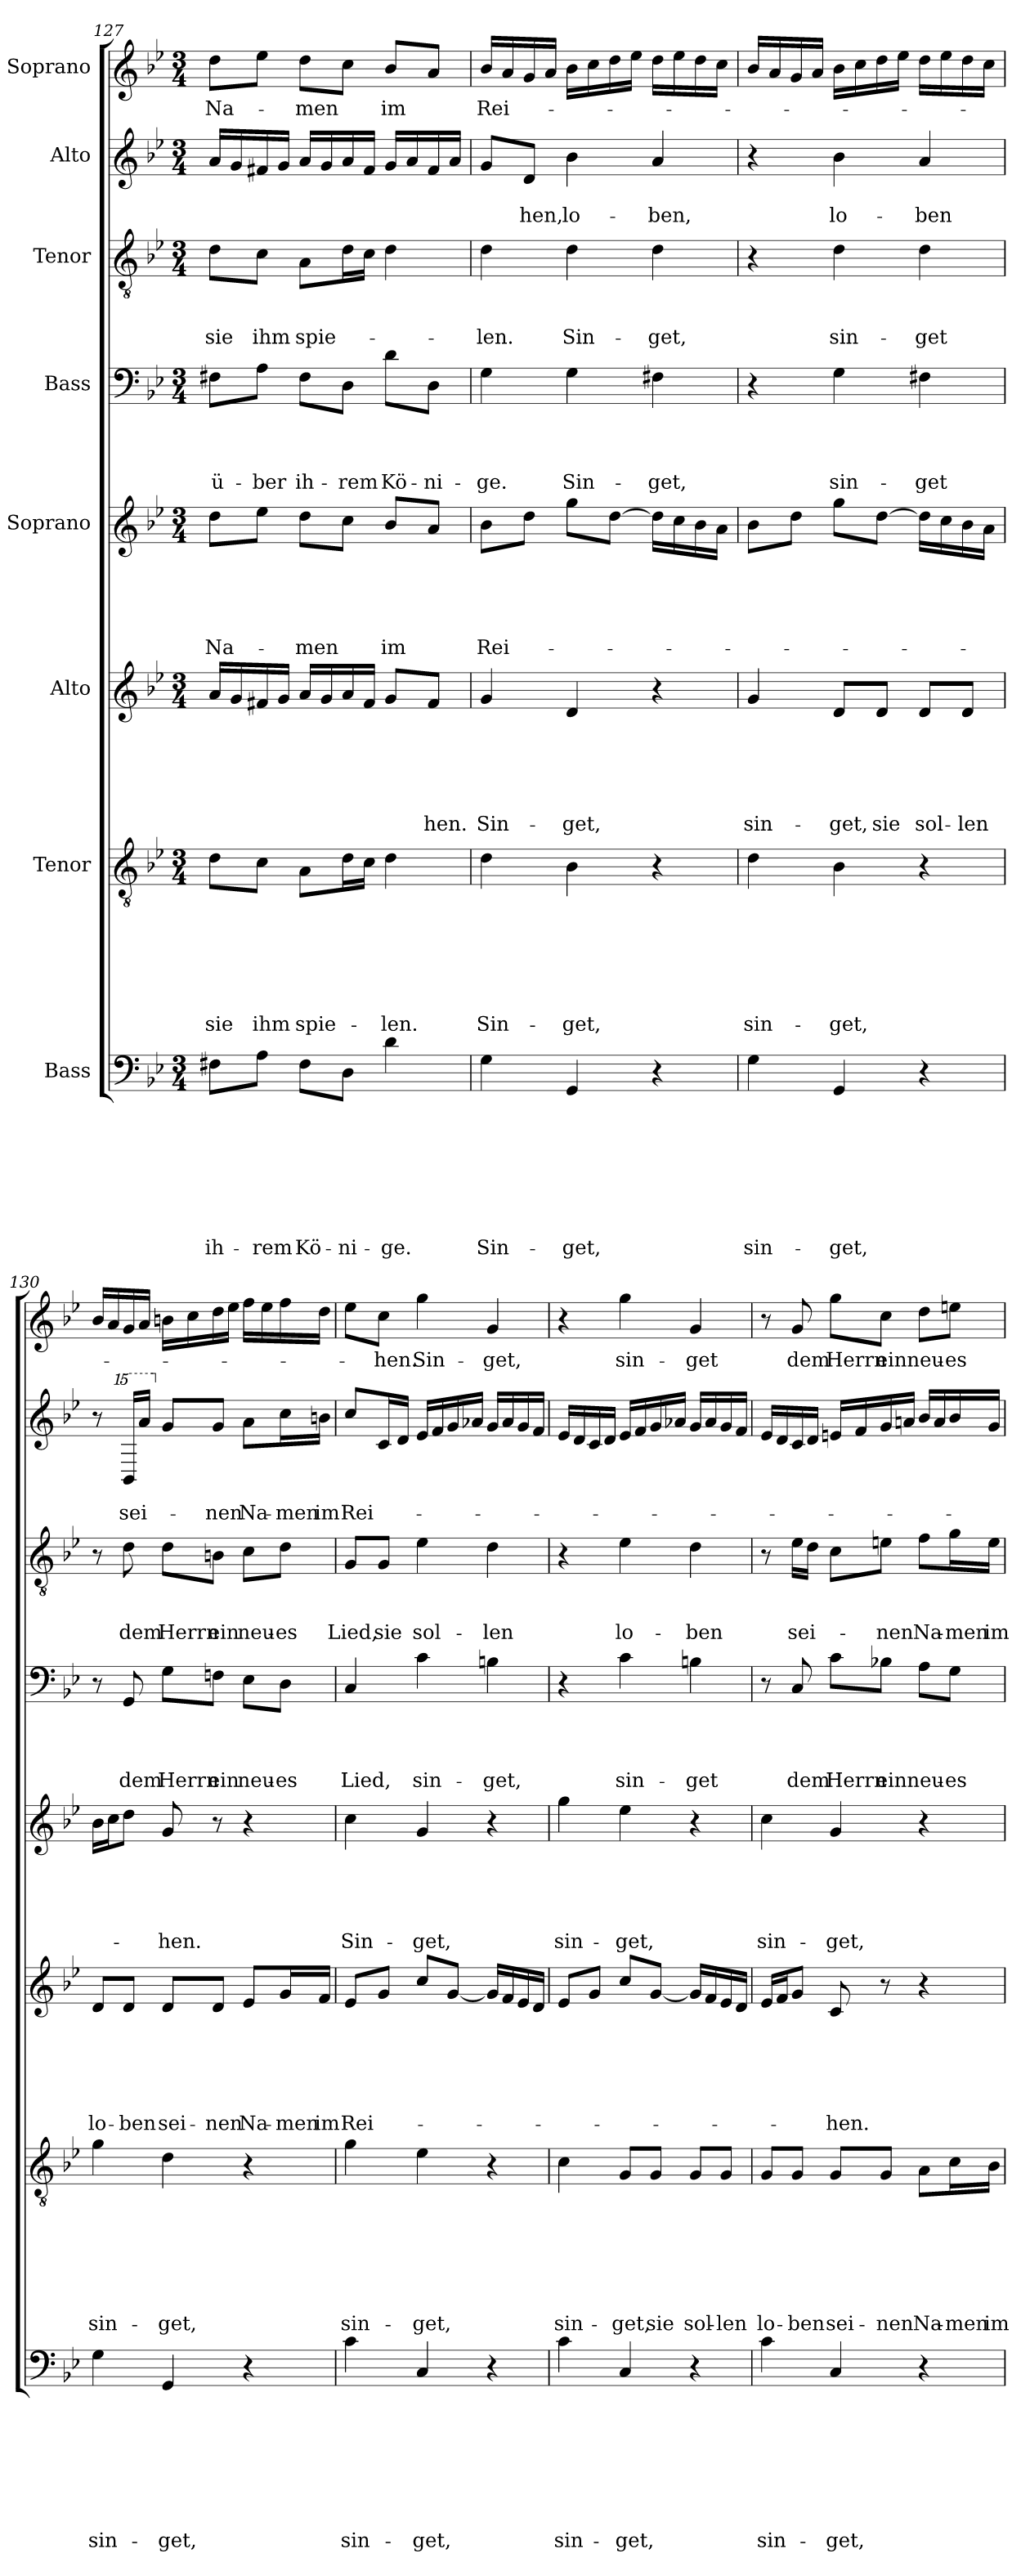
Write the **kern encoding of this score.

**kern	**text	**text	**text	**text	**text	**text	**text	**text	**kern	**text	**text	**text	**text	**text	**text	**text	**kern	**text	**text	**text	**text	**text	**text	**kern	**text	**text	**text	**text	**text	**kern	**text	**text	**text	**text	**kern	**text	**text	**text	**kern	**text	**text	**kern	**text
*part8	*part8	*part8	*part8	*part8	*part8	*part8	*part8	*part8	*part7	*part7	*part7	*part7	*part7	*part7	*part7	*part7	*part6	*part6	*part6	*part6	*part6	*part6	*part6	*part5	*part5	*part5	*part5	*part5	*part5	*part4	*part4	*part4	*part4	*part4	*part3	*part3	*part3	*part3	*part2	*part2	*part2	*part1	*part1
*staff8	*staff8	*staff8	*staff8	*staff8	*staff8	*staff8	*staff8	*staff8	*staff7	*staff7	*staff7	*staff7	*staff7	*staff7	*staff7	*staff7	*staff6	*staff6	*staff6	*staff6	*staff6	*staff6	*staff6	*staff5	*staff5	*staff5	*staff5	*staff5	*staff5	*staff4	*staff4	*staff4	*staff4	*staff4	*staff3	*staff3	*staff3	*staff3	*staff2	*staff2	*staff2	*staff1	*staff1
*I"Bass	*	*	*	*	*	*	*	*	*I"Tenor	*	*	*	*	*	*	*	*I"Alto	*	*	*	*	*	*	*I"Soprano	*	*	*	*	*	*I"Bass	*	*	*	*	*I"Tenor	*	*	*	*I"Alto	*	*	*I"Soprano	*
*clefF4	*	*	*	*	*	*	*	*	*clefGv2	*	*	*	*	*	*	*	*clefG2	*	*	*	*	*	*	*clefG2	*	*	*	*	*	*clefF4	*	*	*	*	*clefGv2	*	*	*	*clefG2	*	*	*clefG2	*
*k[b-e-]	*	*	*	*	*	*	*	*	*k[b-e-]	*	*	*	*	*	*	*	*k[b-e-]	*	*	*	*	*	*	*k[b-e-]	*	*	*	*	*	*k[b-e-]	*	*	*	*	*k[b-e-]	*	*	*	*k[b-e-]	*	*	*k[b-e-]	*
*B-:	*	*	*	*	*	*	*	*	*B-:	*	*	*	*	*	*	*	*B-:	*	*	*	*	*	*	*B-:	*	*	*	*	*	*B-:	*	*	*	*	*B-:	*	*	*	*B-:	*	*	*B-:	*
*M3/4	*	*	*	*	*	*	*	*	*M3/4	*	*	*	*	*	*	*	*M3/4	*	*	*	*	*	*	*M3/4	*	*	*	*	*	*M3/4	*	*	*	*	*M3/4	*	*	*	*M3/4	*	*	*M3/4	*
=127	=127	=127	=127	=127	=127	=127	=127	=127	=127	=127	=127	=127	=127	=127	=127	=127	=127	=127	=127	=127	=127	=127	=127	=127	=127	=127	=127	=127	=127	=127	=127	=127	=127	=127	=127	=127	=127	=127	=127	=127	=127	=127	=127
!	!	!	!	!	!	!	!	!LO:LY:b	!	!	!	!	!	!	!	!LO:LY:b	!	!	!	!	!	!	!	!	!	!	!	!	!LO:LY:b	!	!	!	!	!LO:LY:b	!	!	!	!LO:LY:b	!	!	!	!	!LO:LY:b
8F#X\L	.	.	.	.	.	.	.	ih-	8d\L	.	.	.	.	.	.	sie	16a/LL	.	.	.	.	.	.	8dd\L	.	.	.	.	Na-	8F#X\L	.	.	.	ü-	8d\L	.	.	sie	16a/LL	.	.	8dd\L	Na-
.	.	.	.	.	.	.	.	.	.	.	.	.	.	.	.	.	16g/	.	.	.	.	.	.	.	.	.	.	.	.	.	.	.	.	.	.	.	.	.	16g/	.	.	.	.
!	!	!	!	!	!	!	!	!LO:LY:b	!	!	!	!	!	!	!	!LO:LY:b	!	!	!	!	!	!	!	!	!	!	!	!	!	!	!	!	!	!LO:LY:b	!	!	!	!LO:LY:b	!	!	!	!	!
8A\J	.	.	.	.	.	.	.	-rem	8c\J	.	.	.	.	.	.	ihm	16f#X/	.	.	.	.	.	.	8ee-\J	.	.	.	.	.	8A\J	.	.	.	-ber	8c\J	.	.	ihm	16f#X/	.	.	8ee-\J	.
.	.	.	.	.	.	.	.	.	.	.	.	.	.	.	.	.	16g/JJ	.	.	.	.	.	.	.	.	.	.	.	.	.	.	.	.	.	.	.	.	.	16g/JJ	.	.	.	.
!	!	!	!	!	!	!	!	!LO:LY:b	!	!	!	!	!	!	!	!LO:LY:b	!	!	!	!	!	!	!	!	!	!	!	!	!LO:LY:b	!	!	!	!	!LO:LY:b	!	!	!	!LO:LY:b	!	!	!	!	!LO:LY:b
8F#\L	.	.	.	.	.	.	.	Kö-	8A\L	.	.	.	.	.	.	spie-	16a/LL	.	.	.	.	.	.	8dd\L	.	.	.	.	-men	8F#\L	.	.	.	ih-	8A\L	.	.	spie-	16a/LL	.	.	8dd\L	-men
.	.	.	.	.	.	.	.	.	.	.	.	.	.	.	.	.	16g/	.	.	.	.	.	.	.	.	.	.	.	.	.	.	.	.	.	.	.	.	.	16g/	.	.	.	.
!	!	!	!	!	!	!	!	!LO:LY:b	!	!	!	!	!	!	!	!	!	!	!	!	!	!	!	!	!	!	!	!	!	!	!	!	!	!LO:LY:b	!	!	!	!	!	!	!	!	!
8D\J	.	.	.	.	.	.	.	-ni-	16d\L	.	.	.	.	.	.	.	16a/	.	.	.	.	.	.	8cc\J	.	.	.	.	.	8D\J	.	.	.	-rem	16d\L	.	.	.	16a/	.	.	8cc\J	.
.	.	.	.	.	.	.	.	.	16c\JJ	.	.	.	.	.	.	.	16f#/JJ	.	.	.	.	.	.	.	.	.	.	.	.	.	.	.	.	.	16c\JJ	.	.	.	16f#/JJ	.	.	.	.
!	!	!	!	!	!	!	!	!LO:LY:b	!	!	!	!	!	!	!	!LO:LY:b	!	!	!	!	!	!	!	!	!	!	!	!	!LO:LY:b	!	!	!	!	!LO:LY:b	!	!	!	!	!	!	!	!	!LO:LY:b
4d\	.	.	.	.	.	.	.	-ge.	4d\	.	.	.	.	.	.	-len.	8g/L	.	.	.	.	.	.	8b-/L	.	.	.	.	im	8d\L	.	.	.	Kö-	4d\	.	.	.	16g/LL	.	.	8b-/L	im
.	.	.	.	.	.	.	.	.	.	.	.	.	.	.	.	.	.	.	.	.	.	.	.	.	.	.	.	.	.	.	.	.	.	.	.	.	.	.	16a/	.	.	.	.
!	!	!	!	!	!	!	!	!	!	!	!	!	!	!	!	!	!	!	!	!	!	!	!LO:LY:b	!	!	!	!	!	!	!	!	!	!	!LO:LY:b	!	!	!	!	!	!	!	!	!
.	.	.	.	.	.	.	.	.	.	.	.	.	.	.	.	.	8f#/J	.	.	.	.	.	-hen.	8a/J	.	.	.	.	.	8D\J	.	.	.	-ni-	.	.	.	.	16f#/	.	.	8a/J	.
.	.	.	.	.	.	.	.	.	.	.	.	.	.	.	.	.	.	.	.	.	.	.	.	.	.	.	.	.	.	.	.	.	.	.	.	.	.	.	16a/JJ	.	.	.	.
!!LO:PB:g=z
=128	=128	=128	=128	=128	=128	=128	=128	=128	=128	=128	=128	=128	=128	=128	=128	=128	=128	=128	=128	=128	=128	=128	=128	=128	=128	=128	=128	=128	=128	=128	=128	=128	=128	=128	=128	=128	=128	=128	=128	=128	=128	=128	=128
!	!	!	!	!	!	!	!	!LO:LY:b	!	!	!	!	!	!	!	!LO:LY:b	!	!	!	!	!	!	!LO:LY:b	!	!	!	!	!	!LO:LY:b	!	!	!	!	!LO:LY:b	!	!	!	!LO:LY:b	!	!	!	!	!LO:LY:b
4G\	.	.	.	.	.	.	.	Sin-	4d\	.	.	.	.	.	.	Sin-	4g/	.	.	.	.	.	Sin-	8b-\L	.	.	.	.	Rei-	4G\	.	.	.	-ge.	4d\	.	.	-len.	8g/L	.	.	16b-/LL	Rei-
.	.	.	.	.	.	.	.	.	.	.	.	.	.	.	.	.	.	.	.	.	.	.	.	.	.	.	.	.	.	.	.	.	.	.	.	.	.	.	.	.	.	16a/	.
!	!	!	!	!	!	!	!	!	!	!	!	!	!	!	!	!	!	!	!	!	!	!	!	!	!	!	!	!	!	!	!	!	!	!	!	!	!	!	!	!	!LO:LY:b	!	!
.	.	.	.	.	.	.	.	.	.	.	.	.	.	.	.	.	.	.	.	.	.	.	.	8dd\J	.	.	.	.	.	.	.	.	.	.	.	.	.	.	8d/J	.	-hen,	16g/	.
.	.	.	.	.	.	.	.	.	.	.	.	.	.	.	.	.	.	.	.	.	.	.	.	.	.	.	.	.	.	.	.	.	.	.	.	.	.	.	.	.	.	16a/JJ	.
!	!	!	!	!	!	!	!	!LO:LY:b	!	!	!	!	!	!	!	!LO:LY:b	!	!	!	!	!	!	!LO:LY:b	!	!	!	!	!	!	!	!	!	!	!LO:LY:b	!	!	!	!LO:LY:b	!	!	!LO:LY:b	!	!
4GG/	.	.	.	.	.	.	.	-get,	4B-\	.	.	.	.	.	.	-get,	4d/	.	.	.	.	.	-get,	8gg\L	.	.	.	.	.	4G\	.	.	.	Sin-	4d\	.	.	Sin-	4b-\	.	lo-	16b-\LL	.
.	.	.	.	.	.	.	.	.	.	.	.	.	.	.	.	.	.	.	.	.	.	.	.	.	.	.	.	.	.	.	.	.	.	.	.	.	.	.	.	.	.	16cc\	.
.	.	.	.	.	.	.	.	.	.	.	.	.	.	.	.	.	.	.	.	.	.	.	.	[>8dd\J	.	.	.	.	.	.	.	.	.	.	.	.	.	.	.	.	.	16dd\	.
.	.	.	.	.	.	.	.	.	.	.	.	.	.	.	.	.	.	.	.	.	.	.	.	.	.	.	.	.	.	.	.	.	.	.	.	.	.	.	.	.	.	16ee-\JJ	.
!	!	!	!	!	!	!	!	!	!	!	!	!	!	!	!	!	!	!	!	!	!	!	!	!	!	!	!	!	!	!	!	!	!	!LO:LY:b	!	!	!	!LO:LY:b	!	!	!LO:LY:b	!	!
4r	.	.	.	.	.	.	.	.	4r	.	.	.	.	.	.	.	4r	.	.	.	.	.	.	16dd\LL]	.	.	.	.	.	4F#X\	.	.	.	-get,	4d\	.	.	-get,	4a/	.	-ben,	16dd\LL	.
.	.	.	.	.	.	.	.	.	.	.	.	.	.	.	.	.	.	.	.	.	.	.	.	16cc\	.	.	.	.	.	.	.	.	.	.	.	.	.	.	.	.	.	16ee-\	.
.	.	.	.	.	.	.	.	.	.	.	.	.	.	.	.	.	.	.	.	.	.	.	.	16b-\	.	.	.	.	.	.	.	.	.	.	.	.	.	.	.	.	.	16dd\	.
.	.	.	.	.	.	.	.	.	.	.	.	.	.	.	.	.	.	.	.	.	.	.	.	16a\JJ	.	.	.	.	.	.	.	.	.	.	.	.	.	.	.	.	.	16cc\JJ	.
=129	=129	=129	=129	=129	=129	=129	=129	=129	=129	=129	=129	=129	=129	=129	=129	=129	=129	=129	=129	=129	=129	=129	=129	=129	=129	=129	=129	=129	=129	=129	=129	=129	=129	=129	=129	=129	=129	=129	=129	=129	=129	=129	=129
!	!	!	!	!	!	!	!	!LO:LY:b	!	!	!	!	!	!	!	!LO:LY:b	!	!	!	!	!	!	!LO:LY:b	!	!	!	!	!	!	!	!	!	!	!	!	!	!	!	!	!	!	!	!
4G\	.	.	.	.	.	.	.	sin-	4d\	.	.	.	.	.	.	sin-	4g/	.	.	.	.	.	sin-	8b-\L	.	.	.	.	.	4r	.	.	.	.	4r	.	.	.	4r	.	.	16b-/LL	.
.	.	.	.	.	.	.	.	.	.	.	.	.	.	.	.	.	.	.	.	.	.	.	.	.	.	.	.	.	.	.	.	.	.	.	.	.	.	.	.	.	.	16a/	.
.	.	.	.	.	.	.	.	.	.	.	.	.	.	.	.	.	.	.	.	.	.	.	.	8dd\J	.	.	.	.	.	.	.	.	.	.	.	.	.	.	.	.	.	16g/	.
.	.	.	.	.	.	.	.	.	.	.	.	.	.	.	.	.	.	.	.	.	.	.	.	.	.	.	.	.	.	.	.	.	.	.	.	.	.	.	.	.	.	16a/JJ	.
!	!	!	!	!	!	!	!	!LO:LY:b	!	!	!	!	!	!	!	!LO:LY:b	!	!	!	!	!	!	!LO:LY:b	!	!	!	!	!	!	!	!	!	!	!LO:LY:b	!	!	!	!LO:LY:b	!	!	!LO:LY:b	!	!
4GG/	.	.	.	.	.	.	.	-get,	4B-\	.	.	.	.	.	.	-get,	8d/L	.	.	.	.	.	-get,	8gg\L	.	.	.	.	.	4G\	.	.	.	sin-	4d\	.	.	sin-	4b-\	.	lo-	16b-\LL	.
.	.	.	.	.	.	.	.	.	.	.	.	.	.	.	.	.	.	.	.	.	.	.	.	.	.	.	.	.	.	.	.	.	.	.	.	.	.	.	.	.	.	16cc\	.
!	!	!	!	!	!	!	!	!	!	!	!	!	!	!	!	!	!	!	!	!	!	!	!LO:LY:b	!	!	!	!	!	!	!	!	!	!	!	!	!	!	!	!	!	!	!	!
.	.	.	.	.	.	.	.	.	.	.	.	.	.	.	.	.	8d/J	.	.	.	.	.	sie	[>8dd\J	.	.	.	.	.	.	.	.	.	.	.	.	.	.	.	.	.	16dd\	.
.	.	.	.	.	.	.	.	.	.	.	.	.	.	.	.	.	.	.	.	.	.	.	.	.	.	.	.	.	.	.	.	.	.	.	.	.	.	.	.	.	.	16ee-\JJ	.
!	!	!	!	!	!	!	!	!	!	!	!	!	!	!	!	!	!	!	!	!	!	!	!LO:LY:b	!	!	!	!	!	!	!	!	!	!	!LO:LY:b	!	!	!	!LO:LY:b	!	!	!LO:LY:b	!	!
4r	.	.	.	.	.	.	.	.	4r	.	.	.	.	.	.	.	8d/L	.	.	.	.	.	sol-	16dd\LL]	.	.	.	.	.	4F#X\	.	.	.	-get	4d\	.	.	-get	4a/	.	-ben	16dd\LL	.
.	.	.	.	.	.	.	.	.	.	.	.	.	.	.	.	.	.	.	.	.	.	.	.	16cc\	.	.	.	.	.	.	.	.	.	.	.	.	.	.	.	.	.	16ee-\	.
!	!	!	!	!	!	!	!	!	!	!	!	!	!	!	!	!	!	!	!	!	!	!	!LO:LY:b	!	!	!	!	!	!	!	!	!	!	!	!	!	!	!	!	!	!	!	!
.	.	.	.	.	.	.	.	.	.	.	.	.	.	.	.	.	8d/J	.	.	.	.	.	-len	16b-\	.	.	.	.	.	.	.	.	.	.	.	.	.	.	.	.	.	16dd\	.
.	.	.	.	.	.	.	.	.	.	.	.	.	.	.	.	.	.	.	.	.	.	.	.	16a\JJ	.	.	.	.	.	.	.	.	.	.	.	.	.	.	.	.	.	16cc\JJ	.
=130	=130	=130	=130	=130	=130	=130	=130	=130	=130	=130	=130	=130	=130	=130	=130	=130	=130	=130	=130	=130	=130	=130	=130	=130	=130	=130	=130	=130	=130	=130	=130	=130	=130	=130	=130	=130	=130	=130	=130	=130	=130	=130	=130
!	!	!	!	!	!	!	!	!LO:LY:b	!	!	!	!	!	!	!	!LO:LY:b	!	!	!	!	!	!	!LO:LY:b	!	!	!	!	!	!	!	!	!	!	!	!	!	!	!	!	!	!	!	!
4G\	.	.	.	.	.	.	.	sin-	4g\	.	.	.	.	.	.	sin-	8d/L	.	.	.	.	.	lo-	16b-\LL	.	.	.	.	.	8r	.	.	.	.	8r	.	.	.	8r	.	.	16b-/LL	.
.	.	.	.	.	.	.	.	.	.	.	.	.	.	.	.	.	.	.	.	.	.	.	.	16cc\J	.	.	.	.	.	.	.	.	.	.	.	.	.	.	.	.	.	16a/	.
!	!	!	!	!	!	!	!	!	!	!	!	!	!	!	!	!	!	!	!	!	!	!	!LO:LY:b	!	!	!	!	!	!	!	!	!	!	!LO:LY:b	!	!	!	!LO:LY:b	!	!	!	!	!
*	*	*	*	*	*	*	*	*	*	*	*	*	*	*	*	*	*	*	*	*	*	*	*	*	*	*	*	*	*	*	*	*	*	*	*	*	*	*	*15ma	*	*	*	*
!	!	!	!	!	!	!	!	!	!	!	!	!	!	!	!	!	!	!	!	!	!	!	!	!	!	!	!	!	!	!	!	!	!	!	!	!	!	!	!	!	!LO:LY:b	!	!
.	.	.	.	.	.	.	.	.	.	.	.	.	.	.	.	.	8d/J	.	.	.	.	.	-ben	8dd\J	.	.	.	.	.	8GG/	.	.	.	dem	8d\	.	.	dem	16b-/LL	.	sei-	16g/	.
.	.	.	.	.	.	.	.	.	.	.	.	.	.	.	.	.	.	.	.	.	.	.	.	.	.	.	.	.	.	.	.	.	.	.	.	.	.	.	16aaa/JJ	.	.	16a/JJ	.
!	!	!	!	!	!	!	!	!LO:LY:b	!	!	!	!	!	!	!	!LO:LY:b	!	!	!	!	!	!	!LO:LY:b	!	!	!	!	!	!LO:LY:b	!	!	!	!	!LO:LY:b	!	!	!	!LO:LY:b	!	!	!	!	!
*	*	*	*	*	*	*	*	*	*	*	*	*	*	*	*	*	*	*	*	*	*	*	*	*	*	*	*	*	*	*	*	*	*	*	*	*	*	*	*X15ma	*	*	*	*
4GG/	.	.	.	.	.	.	.	-get,	4d\	.	.	.	.	.	.	-get,	8d/L	.	.	.	.	.	sei-	8g/	.	.	.	.	-hen.	8G\L	.	.	.	Herrn	8d\L	.	.	Herrn	8g/L	.	.	16bn\LL	.
.	.	.	.	.	.	.	.	.	.	.	.	.	.	.	.	.	.	.	.	.	.	.	.	.	.	.	.	.	.	.	.	.	.	.	.	.	.	.	.	.	.	16cc\	.
!	!	!	!	!	!	!	!	!	!	!	!	!	!	!	!	!	!	!	!	!	!	!	!LO:LY:b	!	!	!	!	!	!	!	!	!	!	!LO:LY:b	!	!	!	!LO:LY:b	!	!	!LO:LY:b	!	!
.	.	.	.	.	.	.	.	.	.	.	.	.	.	.	.	.	8d/J	.	.	.	.	.	-nen	8r	.	.	.	.	.	8Fn\J	.	.	.	ein	8Bn\J	.	.	ein	8g/J	.	-nen	16dd\	.
.	.	.	.	.	.	.	.	.	.	.	.	.	.	.	.	.	.	.	.	.	.	.	.	.	.	.	.	.	.	.	.	.	.	.	.	.	.	.	.	.	.	16ee-\JJ	.
!	!	!	!	!	!	!	!	!	!	!	!	!	!	!	!	!	!	!	!	!	!	!	!LO:LY:b	!	!	!	!	!	!	!	!	!	!	!LO:LY:b	!	!	!	!LO:LY:b	!	!	!LO:LY:b	!	!
4r	.	.	.	.	.	.	.	.	4r	.	.	.	.	.	.	.	8e-/L	.	.	.	.	.	Na-	4r	.	.	.	.	.	8E-\L	.	.	.	neu-	8c\L	.	.	neu-	8a\L	.	Na-	16ff\LL	.
.	.	.	.	.	.	.	.	.	.	.	.	.	.	.	.	.	.	.	.	.	.	.	.	.	.	.	.	.	.	.	.	.	.	.	.	.	.	.	.	.	.	16ee-\	.
!	!	!	!	!	!	!	!	!	!	!	!	!	!	!	!	!	!	!	!	!	!	!	!LO:LY:b	!	!	!	!	!	!	!	!	!	!	!LO:LY:b	!	!	!	!LO:LY:b	!	!	!LO:LY:b	!	!
.	.	.	.	.	.	.	.	.	.	.	.	.	.	.	.	.	16g/L	.	.	.	.	.	-men	.	.	.	.	.	.	8D\J	.	.	.	-es	8d\J	.	.	-es	16cc\L	.	-men	16ff\	.
!	!	!	!	!	!	!	!	!	!	!	!	!	!	!	!	!	!	!	!	!	!	!	!LO:LY:b	!	!	!	!	!	!	!	!	!	!	!	!	!	!	!	!	!	!LO:LY:b	!	!
.	.	.	.	.	.	.	.	.	.	.	.	.	.	.	.	.	16f/JJ	.	.	.	.	.	im	.	.	.	.	.	.	.	.	.	.	.	.	.	.	.	16bn\JJ	.	im	16dd\JJ	.
=131	=131	=131	=131	=131	=131	=131	=131	=131	=131	=131	=131	=131	=131	=131	=131	=131	=131	=131	=131	=131	=131	=131	=131	=131	=131	=131	=131	=131	=131	=131	=131	=131	=131	=131	=131	=131	=131	=131	=131	=131	=131	=131	=131
!	!	!	!	!	!	!	!	!LO:LY:b	!	!	!	!	!	!	!	!LO:LY:b	!	!	!	!	!	!	!LO:LY:b	!	!	!	!	!	!LO:LY:b	!	!	!	!	!LO:LY:b	!	!	!	!LO:LY:b	!	!	!LO:LY:b	!	!
4c\	.	.	.	.	.	.	.	sin-	4g\	.	.	.	.	.	.	sin-	8e-/L	.	.	.	.	.	Rei-	4cc\	.	.	.	.	Sin-	4C/	.	.	.	Lied,	8G/L	.	.	Lied,	8cc/L	.	Rei-	8ee-\L	.
!	!	!	!	!	!	!	!	!	!	!	!	!	!	!	!	!	!	!	!	!	!	!	!	!	!	!	!	!	!	!	!	!	!	!	!	!	!	!LO:LY:b	!	!	!	!	!LO:LY:b
.	.	.	.	.	.	.	.	.	.	.	.	.	.	.	.	.	8g/J	.	.	.	.	.	.	.	.	.	.	.	.	.	.	.	.	.	8G/J	.	.	sie	16c/L	.	.	8cc\J	-hen.
.	.	.	.	.	.	.	.	.	.	.	.	.	.	.	.	.	.	.	.	.	.	.	.	.	.	.	.	.	.	.	.	.	.	.	.	.	.	.	16d/JJ	.	.	.	.
!	!	!	!	!	!	!	!	!LO:LY:b	!	!	!	!	!	!	!	!LO:LY:b	!	!	!	!	!	!	!	!	!	!	!	!	!LO:LY:b	!	!	!	!	!LO:LY:b	!	!	!	!LO:LY:b	!	!	!	!	!LO:LY:b
4C/	.	.	.	.	.	.	.	-get,	4e-\	.	.	.	.	.	.	-get,	8cc/L	.	.	.	.	.	.	4g/	.	.	.	.	-get,	4c\	.	.	.	sin-	4e-\	.	.	sol-	16e-/LL	.	.	4gg\	Sin-
.	.	.	.	.	.	.	.	.	.	.	.	.	.	.	.	.	.	.	.	.	.	.	.	.	.	.	.	.	.	.	.	.	.	.	.	.	.	.	16f/	.	.	.	.
.	.	.	.	.	.	.	.	.	.	.	.	.	.	.	.	.	[<8g/J	.	.	.	.	.	.	.	.	.	.	.	.	.	.	.	.	.	.	.	.	.	16g/	.	.	.	.
.	.	.	.	.	.	.	.	.	.	.	.	.	.	.	.	.	.	.	.	.	.	.	.	.	.	.	.	.	.	.	.	.	.	.	.	.	.	.	16a-X/JJ	.	.	.	.
!	!	!	!	!	!	!	!	!	!	!	!	!	!	!	!	!	!	!	!	!	!	!	!	!	!	!	!	!	!	!	!	!	!	!LO:LY:b	!	!	!	!LO:LY:b	!	!	!	!	!LO:LY:b
4r	.	.	.	.	.	.	.	.	4r	.	.	.	.	.	.	.	16g/LL]	.	.	.	.	.	.	4r	.	.	.	.	.	4Bn\	.	.	.	-get,	4d\	.	.	-len	16g/LL	.	.	4g/	-get,
.	.	.	.	.	.	.	.	.	.	.	.	.	.	.	.	.	16f/	.	.	.	.	.	.	.	.	.	.	.	.	.	.	.	.	.	.	.	.	.	16a-/	.	.	.	.
.	.	.	.	.	.	.	.	.	.	.	.	.	.	.	.	.	16e-/	.	.	.	.	.	.	.	.	.	.	.	.	.	.	.	.	.	.	.	.	.	16g/	.	.	.	.
.	.	.	.	.	.	.	.	.	.	.	.	.	.	.	.	.	16d/JJ	.	.	.	.	.	.	.	.	.	.	.	.	.	.	.	.	.	.	.	.	.	16f/JJ	.	.	.	.
!!LO:PB:g=z
=132	=132	=132	=132	=132	=132	=132	=132	=132	=132	=132	=132	=132	=132	=132	=132	=132	=132	=132	=132	=132	=132	=132	=132	=132	=132	=132	=132	=132	=132	=132	=132	=132	=132	=132	=132	=132	=132	=132	=132	=132	=132	=132	=132
!	!	!	!	!	!	!	!	!LO:LY:b	!	!	!	!	!	!	!	!LO:LY:b	!	!	!	!	!	!	!	!	!	!	!	!	!LO:LY:b	!	!	!	!	!	!	!	!	!	!	!	!	!	!
4c\	.	.	.	.	.	.	.	sin-	4c\	.	.	.	.	.	.	sin-	8e-/L	.	.	.	.	.	.	4gg\	.	.	.	.	sin-	4r	.	.	.	.	4r	.	.	.	16e-/LL	.	.	4r	.
.	.	.	.	.	.	.	.	.	.	.	.	.	.	.	.	.	.	.	.	.	.	.	.	.	.	.	.	.	.	.	.	.	.	.	.	.	.	.	16d/	.	.	.	.
.	.	.	.	.	.	.	.	.	.	.	.	.	.	.	.	.	8g/J	.	.	.	.	.	.	.	.	.	.	.	.	.	.	.	.	.	.	.	.	.	16c/	.	.	.	.
.	.	.	.	.	.	.	.	.	.	.	.	.	.	.	.	.	.	.	.	.	.	.	.	.	.	.	.	.	.	.	.	.	.	.	.	.	.	.	16d/JJ	.	.	.	.
!	!	!	!	!	!	!	!	!LO:LY:b	!	!	!	!	!	!	!	!LO:LY:b	!	!	!	!	!	!	!	!	!	!	!	!	!LO:LY:b	!	!	!	!	!LO:LY:b	!	!	!	!LO:LY:b	!	!	!	!	!LO:LY:b
4C/	.	.	.	.	.	.	.	-get,	8G/L	.	.	.	.	.	.	-get,	8cc/L	.	.	.	.	.	.	4ee-\	.	.	.	.	-get,	4c\	.	.	.	sin-	4e-\	.	.	lo-	16e-/LL	.	.	4gg\	sin-
.	.	.	.	.	.	.	.	.	.	.	.	.	.	.	.	.	.	.	.	.	.	.	.	.	.	.	.	.	.	.	.	.	.	.	.	.	.	.	16f/	.	.	.	.
!	!	!	!	!	!	!	!	!	!	!	!	!	!	!	!	!LO:LY:b	!	!	!	!	!	!	!	!	!	!	!	!	!	!	!	!	!	!	!	!	!	!	!	!	!	!	!
.	.	.	.	.	.	.	.	.	8G/J	.	.	.	.	.	.	sie	[<8g/J	.	.	.	.	.	.	.	.	.	.	.	.	.	.	.	.	.	.	.	.	.	16g/	.	.	.	.
.	.	.	.	.	.	.	.	.	.	.	.	.	.	.	.	.	.	.	.	.	.	.	.	.	.	.	.	.	.	.	.	.	.	.	.	.	.	.	16a-X/JJ	.	.	.	.
!	!	!	!	!	!	!	!	!	!	!	!	!	!	!	!	!LO:LY:b	!	!	!	!	!	!	!	!	!	!	!	!	!	!	!	!	!	!LO:LY:b	!	!	!	!LO:LY:b	!	!	!	!	!LO:LY:b
4r	.	.	.	.	.	.	.	.	8G/L	.	.	.	.	.	.	sol-	16g/LL]	.	.	.	.	.	.	4r	.	.	.	.	.	4Bn\	.	.	.	-get	4d\	.	.	-ben	16g/LL	.	.	4g/	-get
.	.	.	.	.	.	.	.	.	.	.	.	.	.	.	.	.	16f/	.	.	.	.	.	.	.	.	.	.	.	.	.	.	.	.	.	.	.	.	.	16a-/	.	.	.	.
!	!	!	!	!	!	!	!	!	!	!	!	!	!	!	!	!LO:LY:b	!	!	!	!	!	!	!	!	!	!	!	!	!	!	!	!	!	!	!	!	!	!	!	!	!	!	!
.	.	.	.	.	.	.	.	.	8G/J	.	.	.	.	.	.	-len	16e-/	.	.	.	.	.	.	.	.	.	.	.	.	.	.	.	.	.	.	.	.	.	16g/	.	.	.	.
.	.	.	.	.	.	.	.	.	.	.	.	.	.	.	.	.	16d/JJ	.	.	.	.	.	.	.	.	.	.	.	.	.	.	.	.	.	.	.	.	.	16f/JJ	.	.	.	.
=133	=133	=133	=133	=133	=133	=133	=133	=133	=133	=133	=133	=133	=133	=133	=133	=133	=133	=133	=133	=133	=133	=133	=133	=133	=133	=133	=133	=133	=133	=133	=133	=133	=133	=133	=133	=133	=133	=133	=133	=133	=133	=133	=133
!	!	!	!	!	!	!	!	!LO:LY:b	!	!	!	!	!	!	!	!LO:LY:b	!	!	!	!	!	!	!	!	!	!	!	!	!LO:LY:b	!	!	!	!	!	!	!	!	!	!	!	!	!	!
4c\	.	.	.	.	.	.	.	sin-	8G/L	.	.	.	.	.	.	lo-	16e-/LL	.	.	.	.	.	.	4cc\	.	.	.	.	sin-	8r	.	.	.	.	8r	.	.	.	16e-/LL	.	.	8r	.
.	.	.	.	.	.	.	.	.	.	.	.	.	.	.	.	.	16f/J	.	.	.	.	.	.	.	.	.	.	.	.	.	.	.	.	.	.	.	.	.	16d/	.	.	.	.
!	!	!	!	!	!	!	!	!	!	!	!	!	!	!	!	!LO:LY:b	!	!	!	!	!	!	!	!	!	!	!	!	!	!	!	!	!	!LO:LY:b	!	!	!	!LO:LY:b	!	!	!	!	!LO:LY:b
.	.	.	.	.	.	.	.	.	8G/J	.	.	.	.	.	.	-ben	8g/J	.	.	.	.	.	.	.	.	.	.	.	.	8C/	.	.	.	dem	16e-\LL	.	.	sei-	16c/	.	.	8g/	dem
.	.	.	.	.	.	.	.	.	.	.	.	.	.	.	.	.	.	.	.	.	.	.	.	.	.	.	.	.	.	.	.	.	.	.	16d\JJ	.	.	.	16d/JJ	.	.	.	.
!	!	!	!	!	!	!	!	!LO:LY:b	!	!	!	!	!	!	!	!LO:LY:b	!	!	!	!	!	!	!LO:LY:b	!	!	!	!	!	!LO:LY:b	!	!	!	!	!LO:LY:b	!	!	!	!	!	!	!	!	!LO:LY:b
4C/	.	.	.	.	.	.	.	-get,	8G/L	.	.	.	.	.	.	sei-	8c/	.	.	.	.	.	-hen.	4g/	.	.	.	.	-get,	8c\L	.	.	.	Herrn	8c\L	.	.	.	16en/LL	.	.	8gg\L	Herrn
.	.	.	.	.	.	.	.	.	.	.	.	.	.	.	.	.	.	.	.	.	.	.	.	.	.	.	.	.	.	.	.	.	.	.	.	.	.	.	16f/	.	.	.	.
!	!	!	!	!	!	!	!	!	!	!	!	!	!	!	!	!LO:LY:b	!	!	!	!	!	!	!	!	!	!	!	!	!	!	!	!	!	!LO:LY:b	!	!	!	!LO:LY:b	!	!	!	!	!LO:LY:b
.	.	.	.	.	.	.	.	.	8G/J	.	.	.	.	.	.	-nen	8r	.	.	.	.	.	.	.	.	.	.	.	.	8B-X\J	.	.	.	ein	8en\J	.	.	-nen	16g/	.	.	8cc\J	ein
.	.	.	.	.	.	.	.	.	.	.	.	.	.	.	.	.	.	.	.	.	.	.	.	.	.	.	.	.	.	.	.	.	.	.	.	.	.	.	16an/JJ	.	.	.	.
!	!	!	!	!	!	!	!	!	!	!	!	!	!	!	!	!LO:LY:b	!	!	!	!	!	!	!	!	!	!	!	!	!	!	!	!	!	!LO:LY:b	!	!	!	!LO:LY:b	!	!	!	!	!LO:LY:b
4r	.	.	.	.	.	.	.	.	8A\L	.	.	.	.	.	.	Na-	4r	.	.	.	.	.	.	4r	.	.	.	.	.	8A\L	.	.	.	neu-	8f\L	.	.	Na-	16b-/LL	.	.	8dd\L	neu-
.	.	.	.	.	.	.	.	.	.	.	.	.	.	.	.	.	.	.	.	.	.	.	.	.	.	.	.	.	.	.	.	.	.	.	.	.	.	.	16a/	.	.	.	.
!	!	!	!	!	!	!	!	!	!	!	!	!	!	!	!	!LO:LY:b	!	!	!	!	!	!	!	!	!	!	!	!	!	!	!	!	!	!LO:LY:b	!	!	!	!LO:LY:b	!	!	!	!	!LO:LY:b
.	.	.	.	.	.	.	.	.	16c\L	.	.	.	.	.	.	-men	.	.	.	.	.	.	.	.	.	.	.	.	.	8G\J	.	.	.	-es	16g\L	.	.	-men	16b-/	.	.	8een\J	-es
!	!	!	!	!	!	!	!	!	!	!	!	!	!	!	!	!LO:LY:b	!	!	!	!	!	!	!	!	!	!	!	!	!	!	!	!	!	!	!	!	!	!LO:LY:b	!	!	!	!	!
.	.	.	.	.	.	.	.	.	16B-\JJ	.	.	.	.	.	.	im	.	.	.	.	.	.	.	.	.	.	.	.	.	.	.	.	.	.	16e\JJ	.	.	im	16g/JJ	.	.	.	.
=	=	=	=	=	=	=	=	=	=	=	=	=	=	=	=	=	=	=	=	=	=	=	=	=	=	=	=	=	=	=	=	=	=	=	=	=	=	=	=	=	=	=	=
*-	*-	*-	*-	*-	*-	*-	*-	*-	*-	*-	*-	*-	*-	*-	*-	*-	*-	*-	*-	*-	*-	*-	*-	*-	*-	*-	*-	*-	*-	*-	*-	*-	*-	*-	*-	*-	*-	*-	*-	*-	*-	*-	*-
